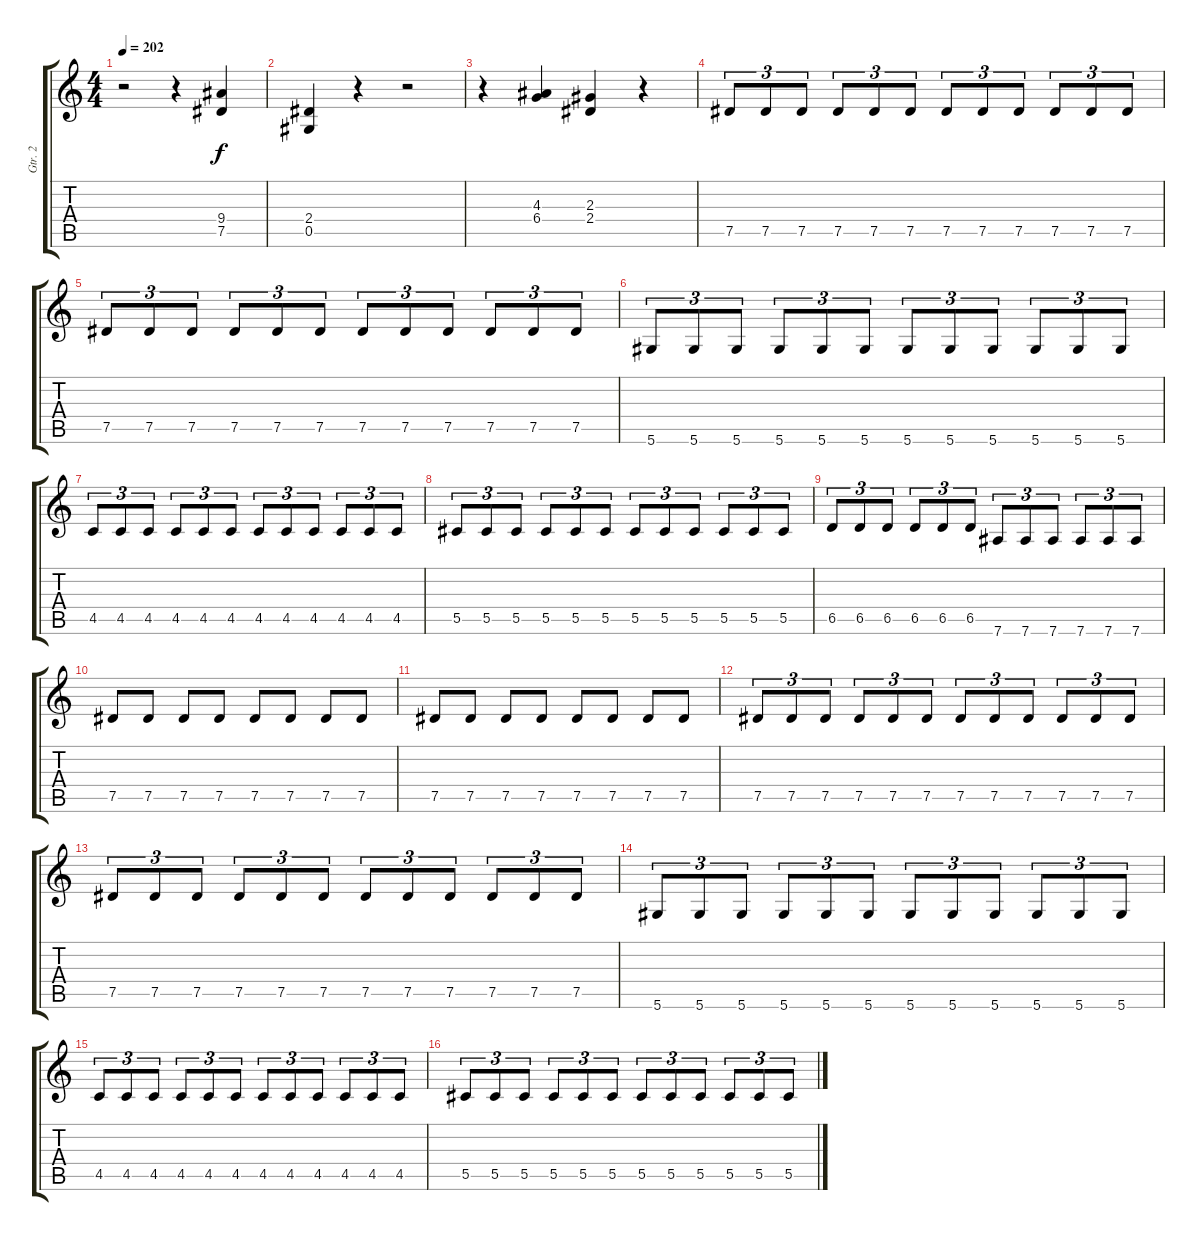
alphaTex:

\track ("Gtr. 2" "Gtr. 2") {instrument distortionguitar}
\staff {score tabs}
\tuning (Eb4 Bb3 Gb3 Db3 Ab2 Eb2) {hide}
\ts (4 4)
\tempo 202
\clef g2
\ks c
r.2{dy f} r.4 (9.4 7.5).4 |
(2.4 0.5).4 r.4 r.2 |
r.4 (4.3 6.4).4 (2.3 2.4).4 r.4 |
7.5.8{tu (3 2)} 7.5.8{tu (3 2)} 7.5.8{tu (3 2)} 7.5.8{tu (3 2)} 7.5.8{tu (3 2)} 7.5.8{tu (3 2)} 7.5.8{tu (3 2)} 7.5.8{tu (3 2)} 7.5.8{tu (3 2)} 7.5.8{tu (3 2)} 7.5.8{tu (3 2)} 7.5.8{tu (3 2)} |
7.5.8{tu (3 2)} 7.5.8{tu (3 2)} 7.5.8{tu (3 2)} 7.5.8{tu (3 2)} 7.5.8{tu (3 2)} 7.5.8{tu (3 2)} 7.5.8{tu (3 2)} 7.5.8{tu (3 2)} 7.5.8{tu (3 2)} 7.5.8{tu (3 2)} 7.5.8{tu (3 2)} 7.5.8{tu (3 2)} |
5.6.8{tu (3 2)} 5.6.8{tu (3 2)} 5.6.8{tu (3 2)} 5.6.8{tu (3 2)} 5.6.8{tu (3 2)} 5.6.8{tu (3 2)} 5.6.8{tu (3 2)} 5.6.8{tu (3 2)} 5.6.8{tu (3 2)} 5.6.8{tu (3 2)} 5.6.8{tu (3 2)} 5.6.8{tu (3 2)} |
4.5.8{tu (3 2)} 4.5.8{tu (3 2)} 4.5.8{tu (3 2)} 4.5.8{tu (3 2)} 4.5.8{tu (3 2)} 4.5.8{tu (3 2)} 4.5.8{tu (3 2)} 4.5.8{tu (3 2)} 4.5.8{tu (3 2)} 4.5.8{tu (3 2)} 4.5.8{tu (3 2)} 4.5.8{tu (3 2)} |
5.5.8{tu (3 2)} 5.5.8{tu (3 2)} 5.5.8{tu (3 2)} 5.5.8{tu (3 2)} 5.5.8{tu (3 2)} 5.5.8{tu (3 2)} 5.5.8{tu (3 2)} 5.5.8{tu (3 2)} 5.5.8{tu (3 2)} 5.5.8{tu (3 2)} 5.5.8{tu (3 2)} 5.5.8{tu (3 2)} |
6.5.8{tu (3 2)} 6.5.8{tu (3 2)} 6.5.8{tu (3 2)} 6.5.8{tu (3 2)} 6.5.8{tu (3 2)} 6.5.8{tu (3 2)} 7.6.8{tu (3 2)} 7.6.8{tu (3 2)} 7.6.8{tu (3 2)} 7.6.8{tu (3 2)} 7.6.8{tu (3 2)} 7.6.8{tu (3 2)} |
7.5.8 7.5.8 7.5.8 7.5.8 7.5.8 7.5.8 7.5.8 7.5.8 |
7.5.8 7.5.8 7.5.8 7.5.8 7.5.8 7.5.8 7.5.8 7.5.8 |
7.5.8{tu (3 2)} 7.5.8{tu (3 2)} 7.5.8{tu (3 2)} 7.5.8{tu (3 2)} 7.5.8{tu (3 2)} 7.5.8{tu (3 2)} 7.5.8{tu (3 2)} 7.5.8{tu (3 2)} 7.5.8{tu (3 2)} 7.5.8{tu (3 2)} 7.5.8{tu (3 2)} 7.5.8{tu (3 2)} |
7.5.8{tu (3 2)} 7.5.8{tu (3 2)} 7.5.8{tu (3 2)} 7.5.8{tu (3 2)} 7.5.8{tu (3 2)} 7.5.8{tu (3 2)} 7.5.8{tu (3 2)} 7.5.8{tu (3 2)} 7.5.8{tu (3 2)} 7.5.8{tu (3 2)} 7.5.8{tu (3 2)} 7.5.8{tu (3 2)} |
5.6.8{tu (3 2)} 5.6.8{tu (3 2)} 5.6.8{tu (3 2)} 5.6.8{tu (3 2)} 5.6.8{tu (3 2)} 5.6.8{tu (3 2)} 5.6.8{tu (3 2)} 5.6.8{tu (3 2)} 5.6.8{tu (3 2)} 5.6.8{tu (3 2)} 5.6.8{tu (3 2)} 5.6.8{tu (3 2)} |
4.5.8{tu (3 2)} 4.5.8{tu (3 2)} 4.5.8{tu (3 2)} 4.5.8{tu (3 2)} 4.5.8{tu (3 2)} 4.5.8{tu (3 2)} 4.5.8{tu (3 2)} 4.5.8{tu (3 2)} 4.5.8{tu (3 2)} 4.5.8{tu (3 2)} 4.5.8{tu (3 2)} 4.5.8{tu (3 2)} |
5.5.8{tu (3 2)} 5.5.8{tu (3 2)} 5.5.8{tu (3 2)} 5.5.8{tu (3 2)} 5.5.8{tu (3 2)} 5.5.8{tu (3 2)} 5.5.8{tu (3 2)} 5.5.8{tu (3 2)} 5.5.8{tu (3 2)} 5.5.8{tu (3 2)} 5.5.8{tu (3 2)} 5.5.8{tu (3 2)}
